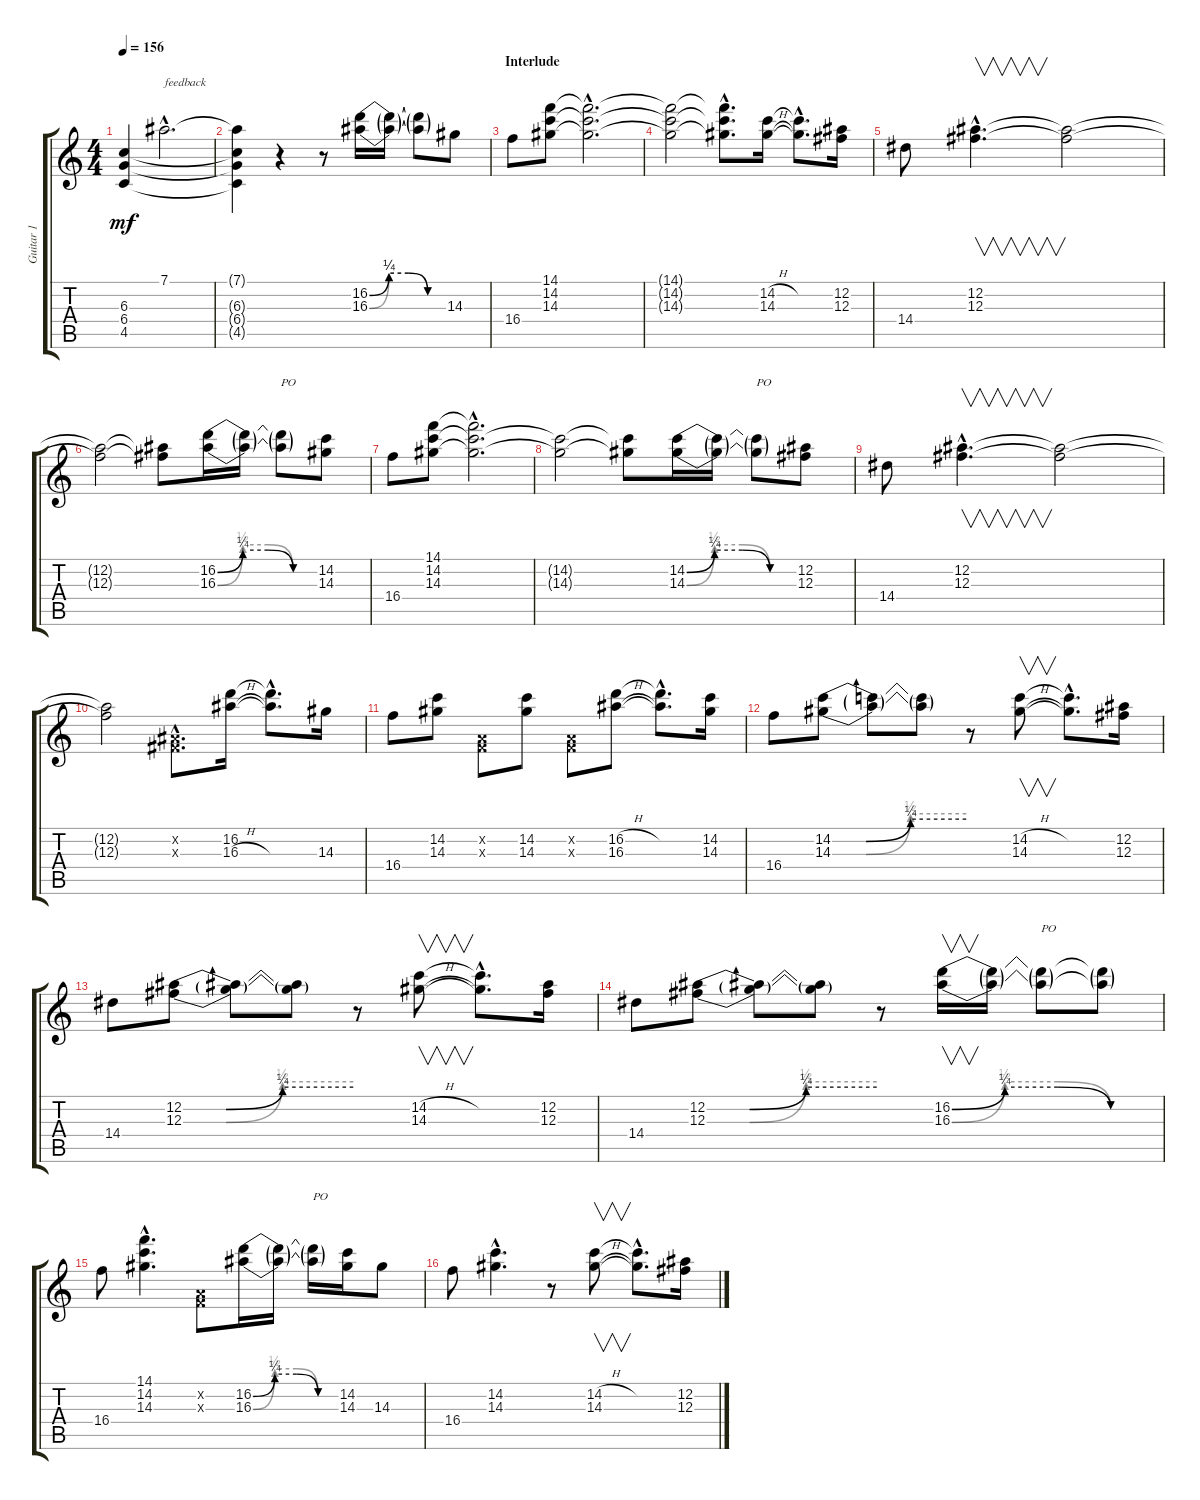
\track ("Guitar 1" "Guitar 1") {instrument distortionguitar}
\staff {score tabs}
\tuning (Eb4 Bb3 Gb3 Db3 Ab2 Eb2) {hide}
\ts (4 4)
\tempo 156
\clef g2
\ks c
(6.3 6.4 4.5).4{dy mf} 7.1{hac}.2{d txt "feedback"} |
(7.1{t} 6.3{t} 6.4{t} 4.5{t}).4 r.4 r.8 (16.2{be (custom 0 0 15 1 30 1 45 0 60 0)} 16.3{be (custom 0 0 15 1 30 1 45 0 60 0)}).16 (16.2{t} 16.3{t}).16 (16.2{t} 16.3{t}).8 14.3.8 |
\section ("" "Interlude")
16.4.8 (14.1 14.2 14.3).8 (14.1{hac t} 14.2{hac t} 14.3{hac t}).2{d} |
(14.1{t} 14.2{t} 14.3{t}).2 (14.1{hac t} 14.2{hac t} 14.3{hac t}).8{d} (14.2{h} 14.3{h}).16 (14.2{hac t} 14.3{hac t}).8{d} (12.2 12.3).16 |
14.4.8 (12.2{hac} 12.3{hac}).4{v d} (12.2{t} 12.3{t}).2 |
(12.2{t} 12.3{t}).2 (12.2{t} 12.3{t}).8 (16.2{be (custom 0 0 15 1 30 1 45 0 60 0)} 16.3{be (custom 0 0 15 2 30 2 45 0 60 0)}).16 (16.2{t} 16.3{t}).16 (16.2{t} 16.3{t}).8{txt "PO"} (14.2 14.3).8 |
16.4.8 (14.1 14.2 14.3).8 (14.1{hac t} 14.2{hac t} 14.3{hac t}).2{d} |
(14.2{t} 14.3{t}).2 (14.2{t} 14.3{t}).8 (14.2{be (custom 0 0 15 1 30 1 45 0 60 0)} 14.3{be (custom 0 0 15 2 30 2 45 0 60 0)}).16 (14.2{t} 14.3{t}).16 (14.2{t} 14.3{t}).8{txt "PO"} (12.2 12.3).8 |
14.4.8 (12.2{hac} 12.3{hac}).4{v d} (12.2{t} 12.3{t}).2 |
(12.2{t} 12.3{t}).2 (0.2{hac x} 0.3{hac x}).8{d} (16.2 16.3{h}).16 (16.2{hac t} 16.3{hac t}).8{d} 14.3.16 |
16.4.8 (14.2 14.3).8 (-1.2{x} -1.3{x}).8 (14.2 14.3).8 (-1.2{x} -1.3{x}).8 (16.2{h} 16.3{h}).8 (16.2{hac t} 16.3{hac t}).8{d} (14.2 14.3).16 |
16.4.8 (14.2{be (custom 0 0 15 0 35 1 60 1)} 14.3{be (custom 0 0 15 0 35 2 60 2)}).8 (14.2{t} 14.3{t}).8 (14.2{t} 14.3{t}).8 r.8 (14.2{h} 14.3{h}).8{v} (14.2{hac t} 14.3{hac t}).8{d} (12.2 12.3).16 |
14.4.8 (12.2{be (custom 0 0 15 0 35 1 60 1)} 12.3{be (custom 0 0 15 0 35 2 60 2)}).8 (12.2{t} 12.3{t}).8 (12.2{t} 12.3{t}).8 r.8 (14.2{h} 14.3{h}).8{v} (14.2{hac t} 14.3{hac t}).8{d} (12.2 12.3).16 |
14.4.8 (12.2{be (custom 0 0 15 0 35 1 60 1)} 12.3{be (custom 0 0 15 0 35 2 60 2)}).8 (12.2{t} 12.3{t}).8 (12.2{t} 12.3{t}).8 r.8 (16.2{be (custom 0 0 15 1 30 1 45 0 60 0)} 16.3{be (custom 0 0 15 2 30 2 45 0 60 0)}).16{v} (16.2{t} 16.3{t}).16 (16.2{t} 16.3{t}).8{txt "PO"} (16.2{t} 16.3{t}).8 |
16.4.8 (14.1{hac} 14.2{hac} 14.3{hac}).4{d} (-1.2{x} -1.3{x}).8 (16.2{be (custom 0 0 15 1 30 1 45 0 60 0)} 16.3{be (custom 0 0 15 2 30 2 45 0 60 0)}).16 (16.2{t} 16.3{t}).16 (16.2{t} 16.3{t}).16{txt "PO"} (14.2 14.3).16 14.3.8 |
16.4.8 (14.2{hac} 14.3{hac}).4{d} r.8 (14.2{h} 14.3{h}).8{v} (14.2{hac t} 14.3{hac t}).8{d} (12.2 12.3).16
